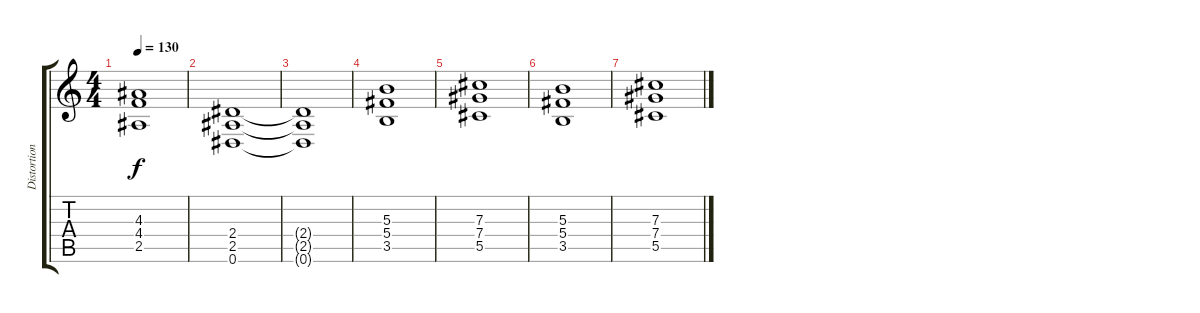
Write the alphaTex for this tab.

\track ("Distortion" "Distortion") {instrument distortionguitar}
\staff {score tabs}
\tuning (Eb4 Bb3 Gb3 Db3 Ab2 Eb2) {hide}
\ts (4 4)
\tempo 130
\clef g2
\ks c
(4.3 4.4 2.5).1{dy f} |
(2.4 2.5 0.6).1 |
(2.4{t} 2.5{t} 0.6{t}).1 |
(5.3 5.4 3.5).1 |
(7.3 7.4 5.5).1 |
(5.3 5.4 3.5).1 |
(7.3 7.4 5.5).1
